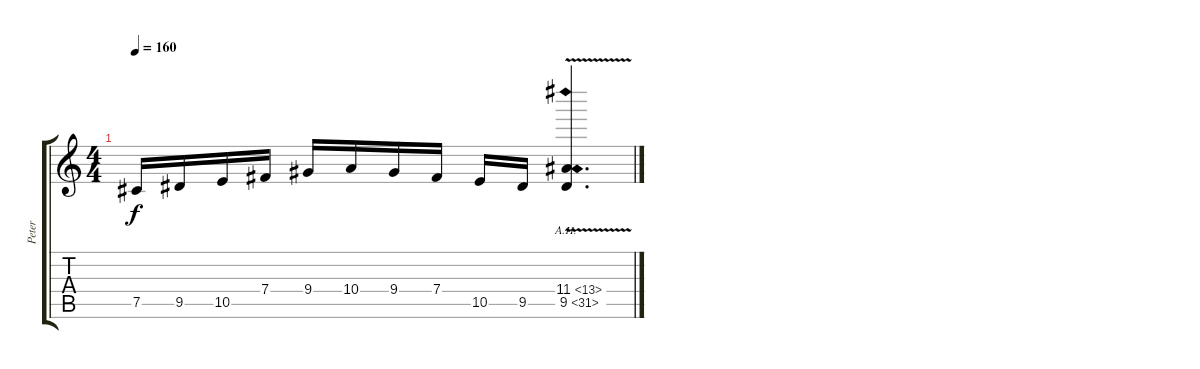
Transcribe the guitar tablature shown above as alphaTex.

\track ("Peter " "Peter ") {instrument distortionguitar}
\staff {score tabs}
\tuning (Db4 Ab3 E3 B2 Gb2 Db2) {hide}
\ts (4 4)
\tempo 160
\clef g2
\ks c
7.5.16{dy f} 9.5.16 10.5.16 7.4.16 9.4.16 10.4.16 9.4.16 7.4.16 10.5.16 9.5.16 (11.4{ah 2 v} 9.5{ah 22 v}).4{d}
